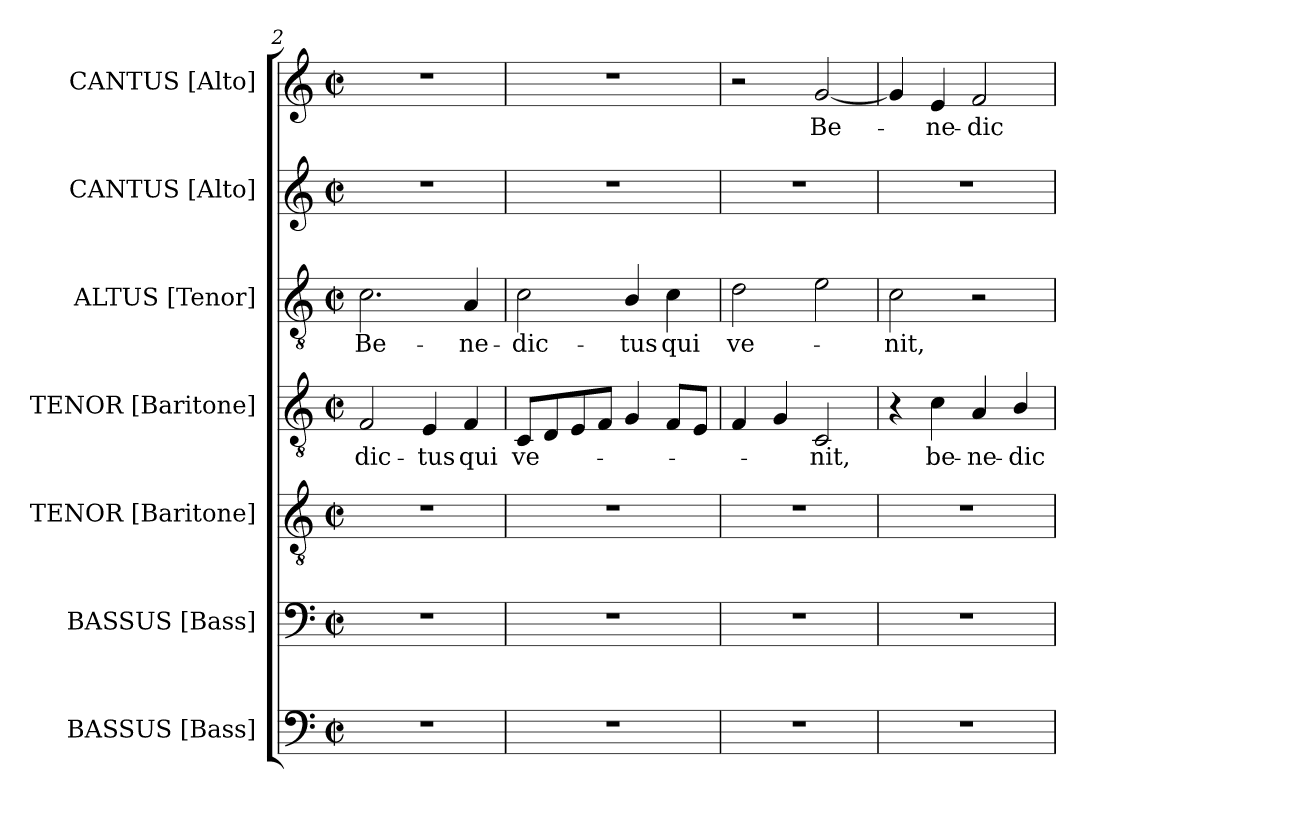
**kern	**kern	**kern	**kern	**text	**kern	**text	**kern	**kern	**text
*part7	*part6	*part5	*part4	*part4	*part3	*part3	*part2	*part1	*part1
*staff7	*staff6	*staff5	*staff4	*staff4	*staff3	*staff3	*staff2	*staff1	*staff1
*I"BASSUS [Bass]	*I"BASSUS [Bass]	*I"TENOR [Baritone]	*I"TENOR [Baritone]	*	*I"ALTUS [Tenor]	*	*I"CANTUS [Alto]	*I"CANTUS [Alto]	*
*I'B.	*I'B.	*I'Bar.	*I'Bar.	*	*I'T.	*	*I'A.	*I'A.	*
*clefF4	*clefF4	*clefGv2	*clefGv2	*	*clefGv2	*	*clefG2	*clefG2	*
*	*	*ITrd7c12	*ITrd7c12	*	*ITrd7c12	*	*	*	*
*k[]	*k[]	*k[]	*k[]	*	*k[]	*	*k[]	*k[]	*
*C:	*C:	*C:	*C:	*	*C:	*	*C:	*C:	*
*M2/2	*M2/2	*M2/2	*M2/2	*	*M2/2	*	*M2/2	*M2/2	*
*met(c|)	*met(c|)	*met(c|)	*met(c|)	*	*met(c|)	*	*met(c|)	*met(c|)	*
=2	=2	=2	=2	=2	=2	=2	=2	=2	=2
!	!	!	!	!LO:LY:b:color=#000000	!	!	!	!	!
!	!	!	!	!	!	!LO:LY:b:color=#000000	!	!	!
1r	1r	1r	2FFi/	-dic-	2.Ci\	Be-	1r	1r	.
!	!	!	!	!LO:LY:b:color=#000000	!	!	!	!	!
.	.	.	4EEi/	-tus	.	.	.	.	.
!	!	!	!	!LO:LY:b:color=#000000	!	!	!	!	!
!	!	!	!	!	!	!LO:LY:b:color=#000000	!	!	!
.	.	.	4FFi/	qui	4AAi/	-ne-	.	.	.
=3	=3	=3	=3	=3	=3	=3	=3	=3	=3
!	!	!	!	!LO:LY:b:color=#000000	!	!	!	!	!
!	!	!	!	!	!	!LO:LY:b:color=#000000	!	!	!
1r	1r	1r	8CCi/L	ve-	2Ci\	-dic-	1r	1r	.
.	.	.	8DDi/	.	.	.	.	.	.
.	.	.	8EEi/	.	.	.	.	.	.
.	.	.	8FFi/J	.	.	.	.	.	.
!	!	!	!	!	!	!LO:LY:b:color=#000000	!	!	!
.	.	.	4GGi/	.	4BBi/	-tus	.	.	.
!	!	!	!	!	!	!LO:LY:b:color=#000000	!	!	!
.	.	.	8FFi/L	.	4Ci\	qui	.	.	.
.	.	.	8EEi/J	.	.	.	.	.	.
=4	=4	=4	=4	=4	=4	=4	=4	=4	=4
!	!	!	!	!	!	!LO:LY:b:color=#000000	!	!	!
1r	1r	1r	4FFi/	.	2Di\	ve-	1r	2r	.
.	.	.	4GGi/	.	.	.	.	.	.
!	!	!	!	!LO:LY:b:color=#000000	!	!	!	!	!
!	!	!	!	!	!	!	!	!	!LO:LY:b:color=#000000
.	.	.	2CCi/	-nit,	2Ei\	.	.	[<2gi/	Be-
=5	=5	=5	=5	=5	=5	=5	=5	=5	=5
!	!	!	!	!	!	!LO:LY:b:color=#000000	!	!	!
1r	1r	1r	4r	.	2Ci\	-nit,	1r	4gi/]	.
!	!	!	!	!LO:LY:b:color=#000000	!	!	!	!	!
!	!	!	!	!	!	!	!	!	!LO:LY:b:color=#000000
.	.	.	4Ci\	be-	.	.	.	4ei/	-ne-
!	!	!	!	!LO:LY:b:color=#000000	!	!	!	!	!
!	!	!	!	!	!	!	!	!	!LO:LY:b:color=#000000
.	.	.	4AAi/	-ne-	2r	.	.	2fi/	-dic-
!	!	!	!	!LO:LY:b:color=#000000	!	!	!	!	!
.	.	.	4BBi/	-dic-	.	.	.	.	.
=	=	=	=	=	=	=	=	=	=
*-	*-	*-	*-	*-	*-	*-	*-	*-	*-
